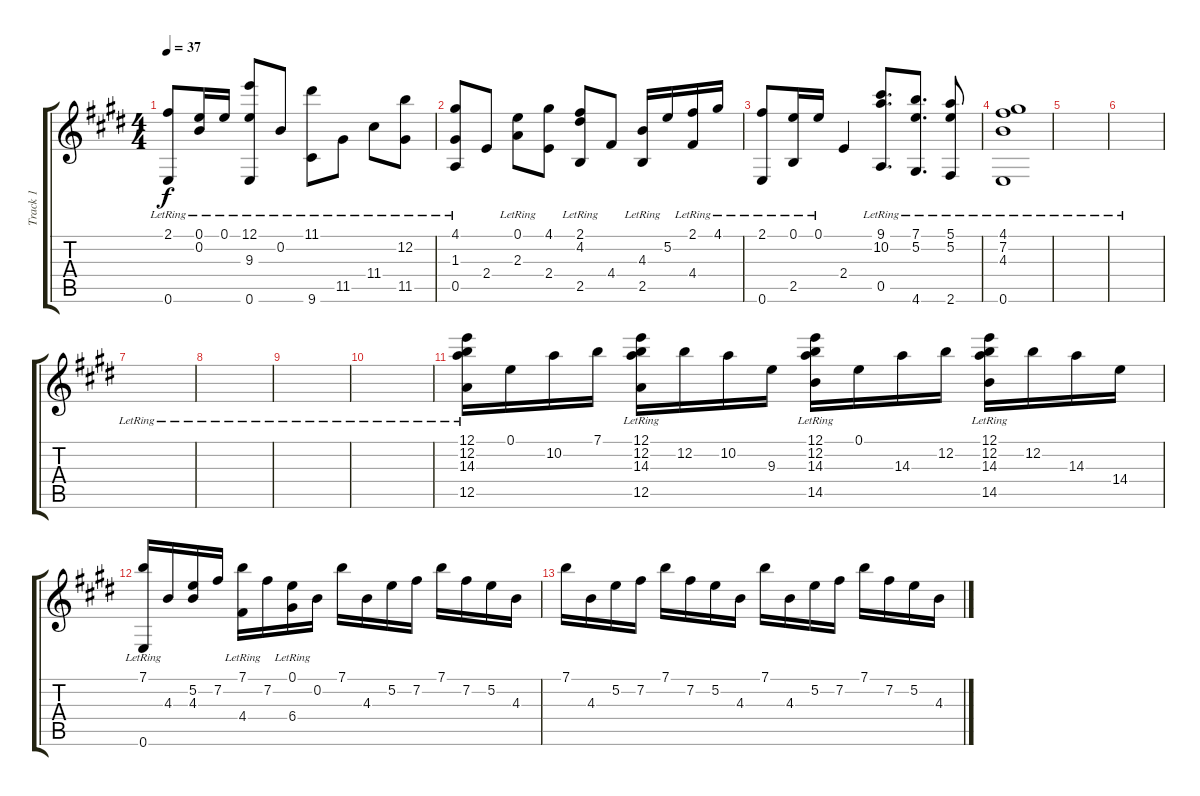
\track ("Track 1" "Track 1") {instrument acousticguitarsteel}
\staff {score tabs}
\tuning (E4 B3 G3 D3 A2 E2) {hide}
\ts (4 4)
\tempo 37
\clef g2
\ks e
(2.1{lr} 0.6{lr}).8{dy f} (0.1{lr} 0.2{lr}).16 0.1{lr}.16 (12.1{lr} 9.3{lr} 0.6{lr}).8 0.2{lr}.8 (11.1{lr} 9.6{lr}).8 11.5{lr}.8 11.4{lr}.8 (12.2{lr} 11.5{lr}).8 |
(4.1 1.3 0.5{lr}).8 2.4.8 (0.1{lr} 2.3).8 (4.1 2.4).8 (2.1{lr} 4.2{lr} 2.5{lr}).8 4.4.8 (4.3{lr} 2.5{lr}).16 5.2.16 (2.1{lr} 4.4{lr}).16 4.1{lr}.16 |
(2.1{lr} 0.6{lr}).8 (0.1{lr} 2.5).16 0.1{lr}.16 2.4.4 (9.1{lr} 10.2{lr} 0.5{lr}).8{d} (7.1{lr} 5.2{lr} 4.6).8{d} (5.1{lr} 5.2{lr} 2.6).8 |
(4.1{lr} 7.2{lr} 4.3{lr} 0.6).1 |
|
|
|
|
|
|
(12.1{lr} 12.2{lr} 14.3{lr} 12.5{lr}).16 0.1.16 10.2.16 7.1.16 (12.1{lr} 12.2{lr} 14.3{lr} 12.5{lr}).16 12.2.16 10.2.16 9.3.16 (12.1{lr} 12.2{lr} 14.3{lr} 14.5{lr}).16 0.1.16 14.3.16 12.2.16 (12.1{lr} 12.2{lr} 14.3{lr} 14.5{lr}).16 12.2.16 14.3.16 14.4.16 |
(7.1 0.6{lr}).16 4.3.16 (5.2 4.3).16 7.2.16 (7.1 4.4{lr}).16 7.2.16 (0.1 6.4{lr}).16 0.2.16 7.1.16 4.3.16 5.2.16 7.2.16 7.1.16 7.2.16 5.2.16 4.3.16 |
7.1.16 4.3.16 5.2.16 7.2.16 7.1.16 7.2.16 5.2.16 4.3.16 7.1.16 4.3.16 5.2.16 7.2.16 7.1.16 7.2.16 5.2.16 4.3.16
